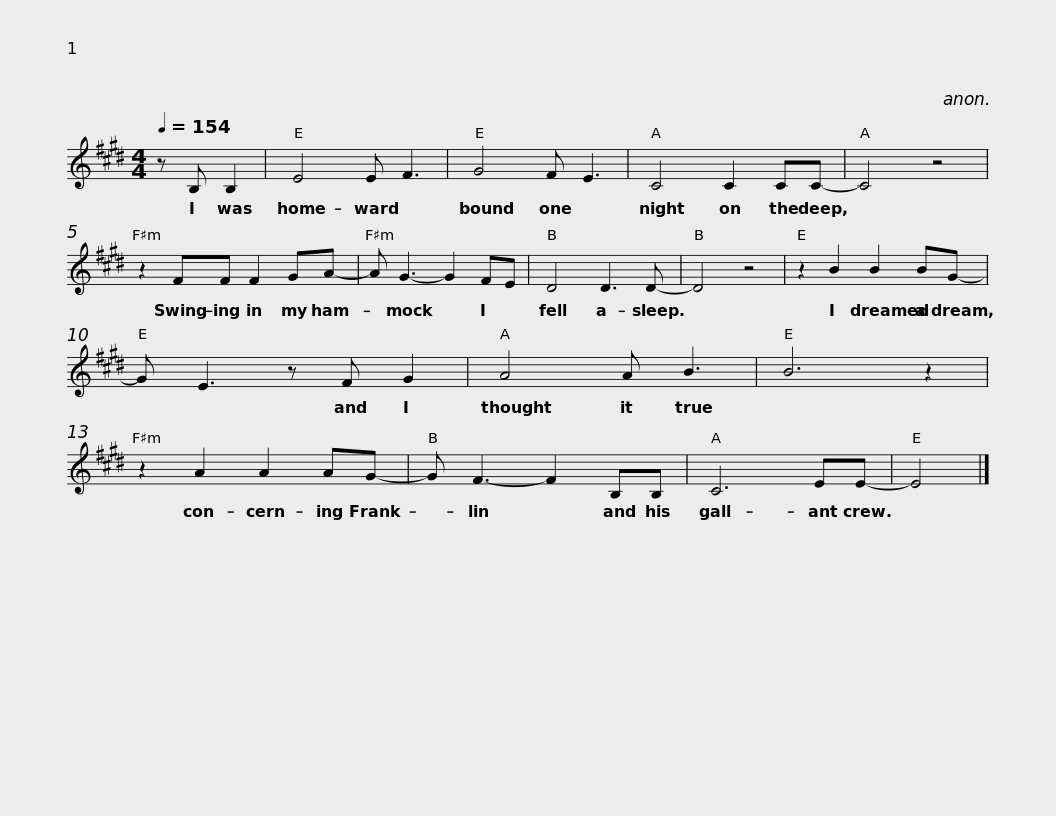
X:1
L:1/8
Q:1/4=154
M:4/4
I:linebreak $
K:E
V:1 treble
V:1
 z B, B,2 | E4 E F3 | G4 F E3 | C4 C2 CC- | C4 z4 | %5
 z2 FF F2 GA- |$ A G3- G2 FE | D4 D3 D- | D4 z4 | z2 B2 B2 BG- | %10
 G E3 z F G2 | A4 A B3 | B6 z2 |$ z2 A2 A2 AG- | G F3- F2 B,B, | %15
 C6 EE- | E4 |] %17
